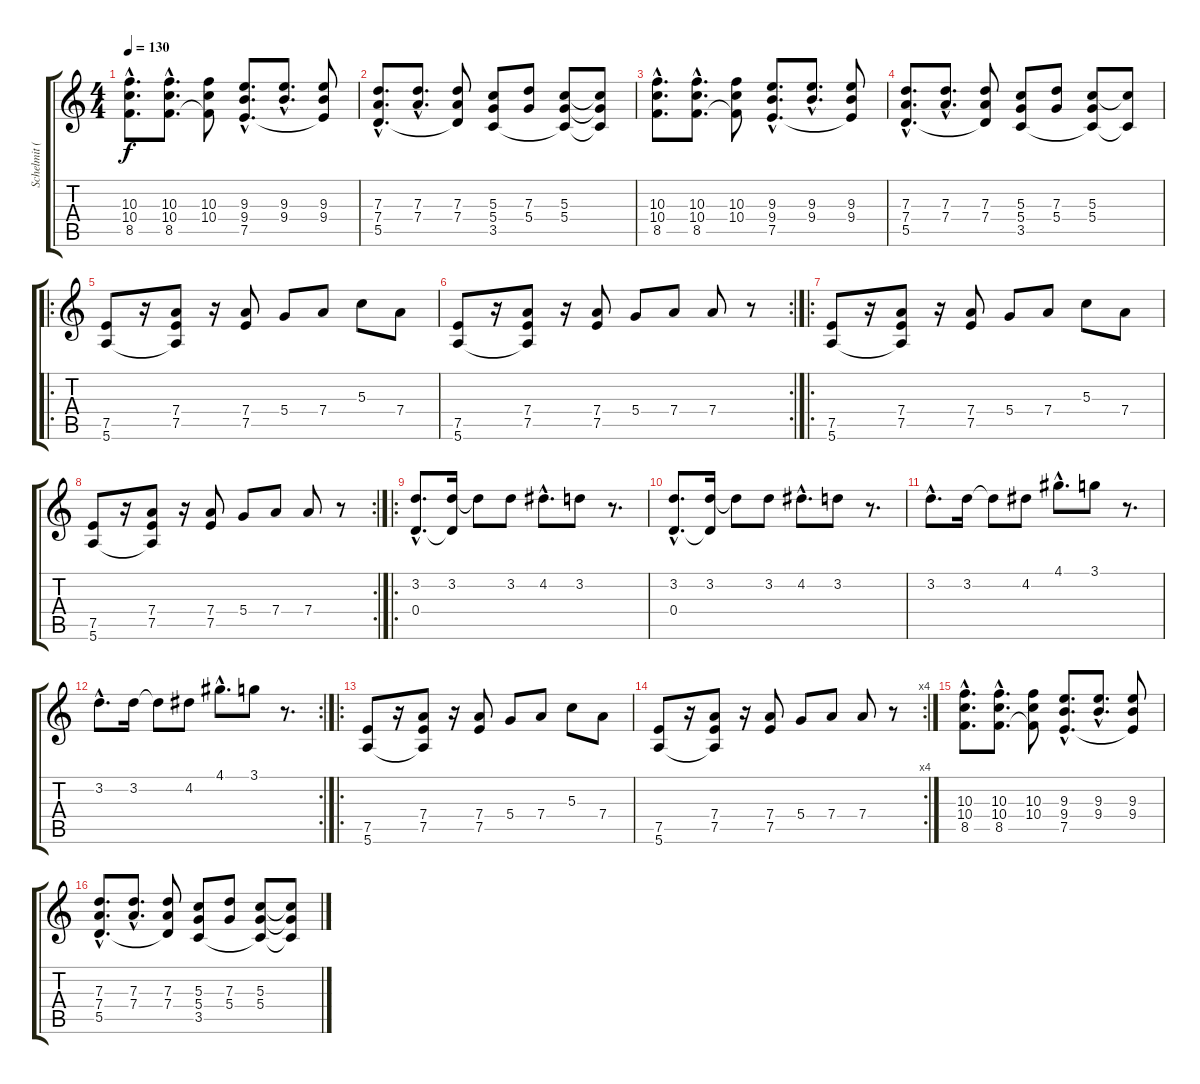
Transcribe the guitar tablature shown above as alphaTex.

\track ("Schelmit (guitare)" "Schelmit (") {instrument distortionguitar}
\staff {score tabs}
\tuning (E4 B3 G3 D3 A2 E2) {hide}
\ts (4 4)
\tempo 130
\clef g2
\ks c
(10.3{hac} 10.4{hac} 8.5{hac}).8{d dy f} (10.3{hac} 10.4{hac} 8.5{hac}).8{d} (10.3 10.4 8.5{t}).8 (9.3{hac} 9.4{hac} 7.5{hac}).8{d} (9.3{hac} 9.4{hac}).8{d} (9.3 9.4 7.5{t}).8 |
(7.3{hac} 7.4{hac} 5.5{hac}).8{d} (7.3{hac} 7.4{hac}).8{d} (7.3 7.4 5.5{t}).8 (5.3 5.4 3.5).8 (7.3 5.4).8 (5.3 5.4 3.5{t}).8 (5.3{t} 5.4{t} 3.5{t}).8 |
(10.3{hac} 10.4{hac} 8.5{hac}).8{d} (10.3{hac} 10.4{hac} 8.5{hac}).8{d} (10.3 10.4 8.5{t}).8 (9.3{hac} 9.4{hac} 7.5{hac}).8{d} (9.3{hac} 9.4{hac}).8{d} (9.3 9.4 7.5{t}).8 |
(7.3{hac} 7.4{hac} 5.5{hac}).8{d} (7.3{hac} 7.4{hac}).8{d} (7.3 7.4 5.5{t}).8 (5.3 5.4 3.5).8 (7.3 5.4).8 (5.3 5.4 3.5{t}).8 (5.3{t} 3.5{t}).8 |
\ro
(7.5 5.6).8 r.16 (7.4 7.5 5.6{t}).8 r.16 (7.4 7.5).8 5.4.8 7.4.8 5.3.8 7.4.8 |
\rc 2
(7.5 5.6).8 r.16 (7.4 7.5 5.6{t}).8 r.16 (7.4 7.5).8 5.4.8 7.4.8 7.4.8 r.8 |
\ro
(7.5 5.6).8 r.16 (7.4 7.5 5.6{t}).8 r.16 (7.4 7.5).8 5.4.8 7.4.8 5.3.8 7.4.8 |
\rc 2
(7.5 5.6).8 r.16 (7.4 7.5 5.6{t}).8 r.16 (7.4 7.5).8 5.4.8 7.4.8 7.4.8 r.8 |
\ro
(3.2{hac} 0.4{hac}).8{d} (3.2 0.4{t}).16 3.2{t}.8 3.2.8 4.2{hac}.8{d} 3.2.8 r.8{d} |
(3.2{hac} 0.4{hac}).8{d} (3.2 0.4{t}).16 3.2{t}.8 3.2.8 4.2{hac}.8{d} 3.2.8 r.8{d} |
3.2{hac}.8{d} 3.2.16 3.2{t}.8 4.2.8 4.1{hac}.8{d} 3.1.8 r.8{d} |
\rc 2
3.2{hac}.8{d} 3.2.16 3.2{t}.8 4.2.8 4.1{hac}.8{d} 3.1.8 r.8{d} |
\ro
(7.5 5.6).8 r.16 (7.4 7.5 5.6{t}).8 r.16 (7.4 7.5).8 5.4.8 7.4.8 5.3.8 7.4.8 |
\rc 4
(7.5 5.6).8 r.16 (7.4 7.5 5.6{t}).8 r.16 (7.4 7.5).8 5.4.8 7.4.8 7.4.8 r.8 |
(10.3{hac} 10.4{hac} 8.5{hac}).8{d} (10.3{hac} 10.4{hac} 8.5{hac}).8{d} (10.3 10.4 8.5{t}).8 (9.3{hac} 9.4{hac} 7.5{hac}).8{d} (9.3{hac} 9.4{hac}).8{d} (9.3 9.4 7.5{t}).8 |
(7.3{hac} 7.4{hac} 5.5{hac}).8{d} (7.3{hac} 7.4{hac}).8{d} (7.3 7.4 5.5{t}).8 (5.3 5.4 3.5).8 (7.3 5.4).8 (5.3 5.4 3.5{t}).8 (5.3{t} 5.4{t} 3.5{t}).8
